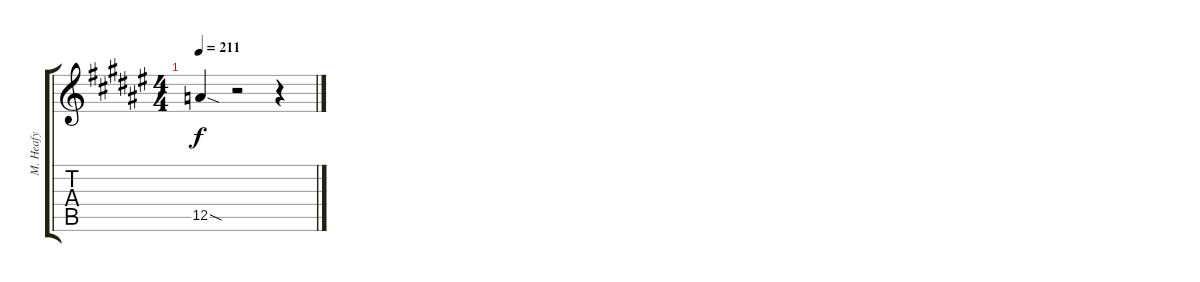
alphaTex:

\track ("M. Heafy" "M. Heafy") {instrument overdrivenguitar}
\staff {score tabs}
\tuning (E4 B3 G3 D3 A2 D2) {hide}
\ts (4 4)
\tempo 211
\clef g2
\ks d#minor
12.5{sod}.4{dy f} r.2 r.4
